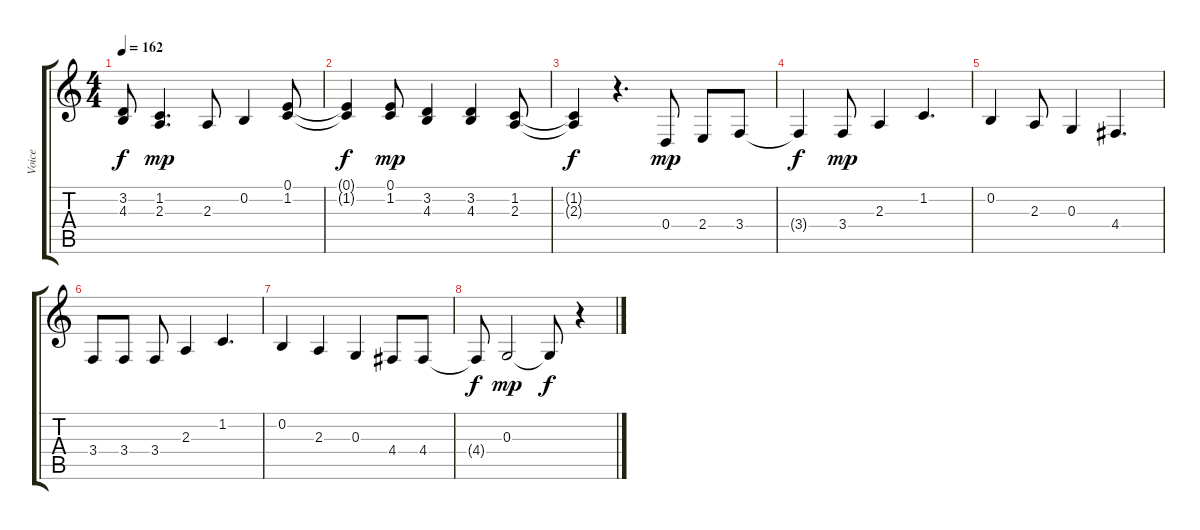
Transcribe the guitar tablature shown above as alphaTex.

\track ("Voice" "Voice") {instrument altosax}
\staff {score tabs}
\tuning (E4 B3 G3 D3 A2 E2) {hide}
\ts (4 4)
\tempo 162
\clef g2
\ks c
(3.2{t} 4.3{t}).8{dy f} (1.2 2.3).4{d dy mp} 2.3.8 0.2.4 (0.1 1.2).8 |
(0.1{t} 1.2{t}).4{dy f} (0.1 1.2).8{dy mp} (3.2 4.3).4 (3.2 4.3).4 (1.2 2.3).8 |
(1.2{t} 2.3{t}).4{dy f} r.4{d} 0.4.8{dy mp} 2.4.8 3.4.8 |
3.4{t}.4{dy f} 3.4.8{dy mp} 2.3.4 1.2.4{d} |
0.2.4 2.3.8 0.3.4 4.4.4{d} |
3.4.8 3.4.8 3.4.8 2.3.4 1.2.4{d} |
0.2.4 2.3.4 0.3.4 4.4.8 4.4.8 |
4.4{t}.8{dy f} 0.3.2{dy mp} 0.3{t}.8{dy f} r.4
